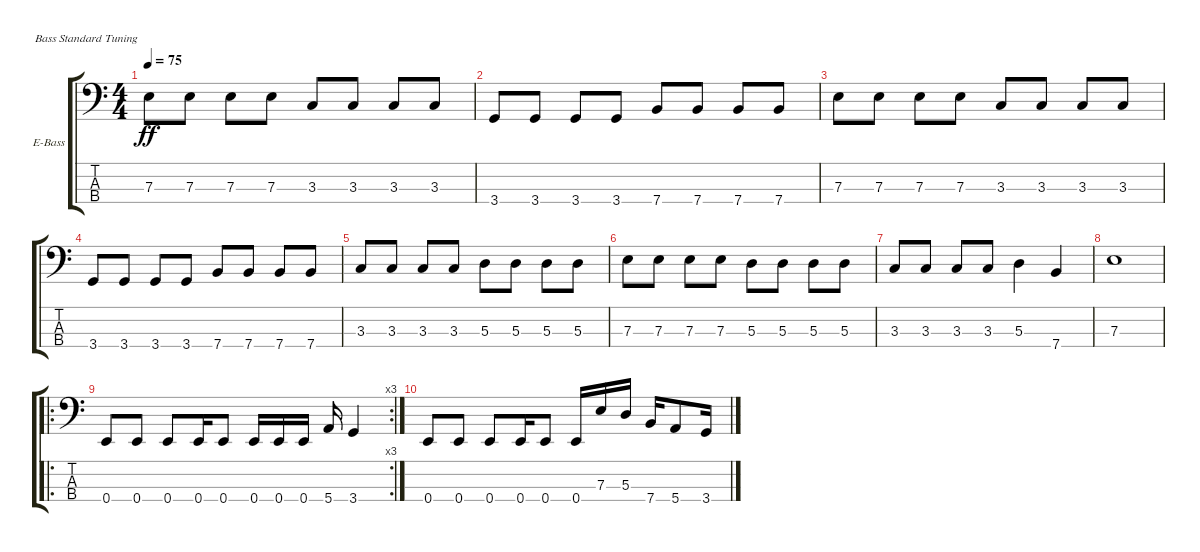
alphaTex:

\bracketExtendMode groupsimilarinstruments
\firstSystemTrackNameOrientation horizontal
\otherSystemsTrackNameOrientation horizontal
\track ("Electric Bass" "E-Bass") {instrument electricbassfinger}
\staff {score tabs}
\tuning (G2 D2 A1 E1)
\ts (4 4)
\tempo 75
\clef f4
\ks c
7.3.8{dy ff} 7.3.8 7.3.8 7.3.8 3.3.8 3.3.8 3.3.8 3.3.8 |
3.4.8 3.4.8 3.4.8 3.4.8 7.4.8 7.4.8 7.4.8 7.4.8 |
7.3.8 7.3.8 7.3.8 7.3.8 3.3.8 3.3.8 3.3.8 3.3.8 |
3.4.8 3.4.8 3.4.8 3.4.8 7.4.8 7.4.8 7.4.8 7.4.8 |
3.3.8 3.3.8 3.3.8 3.3.8 5.3.8 5.3.8 5.3.8 5.3.8 |
7.3.8 7.3.8 7.3.8 7.3.8 5.3.8 5.3.8 5.3.8 5.3.8 |
3.3.8 3.3.8 3.3.8 3.3.8 5.3.4 7.4.4 |
7.3.1 |
\ro
\rc 3
0.4.8 0.4.8 0.4.8 0.4.16 0.4.8 0.4.16 0.4.16 0.4.16 5.4.16 3.4.4 |
0.4.8 0.4.8 0.4.8 0.4.16 0.4.8 0.4.16 7.3.16 5.3.16 7.4.16 5.4.8 3.4.16
